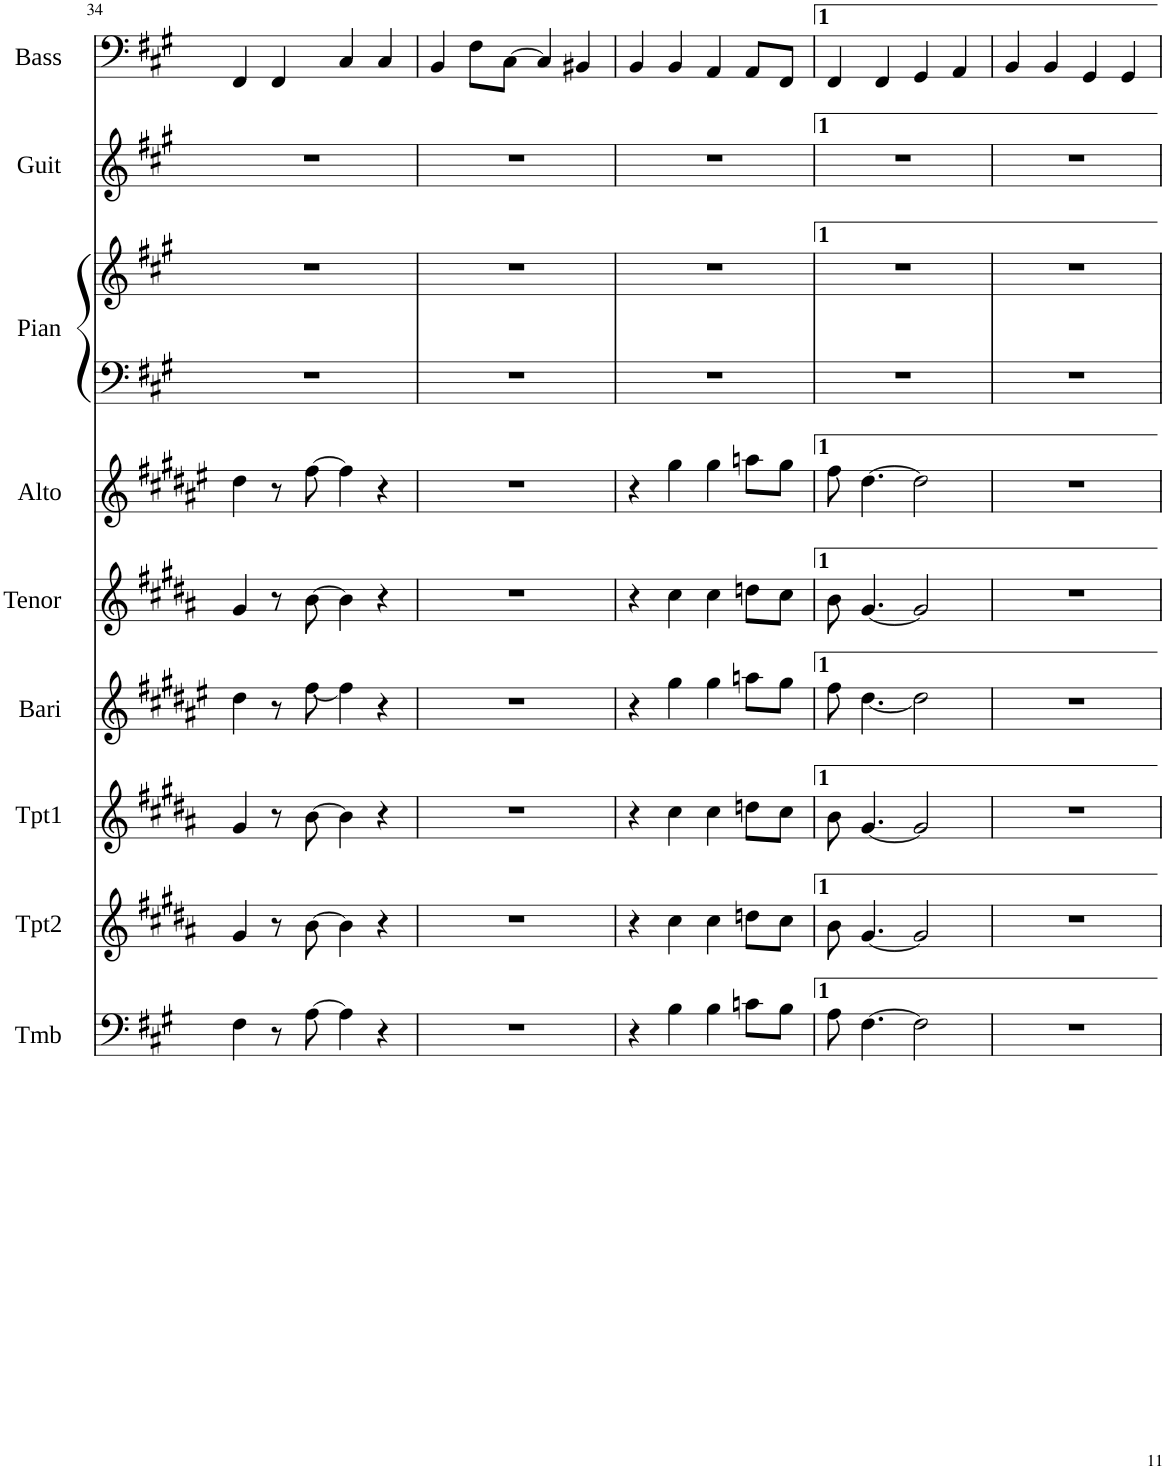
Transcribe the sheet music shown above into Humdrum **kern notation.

**kern	**kern	**kern	**kern	**kern	**kern	**kern	**kern	**kern	**kern
*part9	*part8	*part7	*part6	*part5	*part4	*part3	*part3	*part2	*part1
*staff10	*staff9	*staff8	*staff7	*staff6	*staff5	*staff4	*staff3	*staff2	*staff1
*I"Trombone	*I"Trumpet 2	*I"Trumpet 1	*I"Baritone Sax	*I"Tenor Sax	*I"Alto Sax	*I"Piano	*	*I"Guitar	*I"Bass
*I'Tmb	*I'Tpt2	*I'Tpt1	*I'Bari	*I'Tenor	*I'Alto	*I'Pian	*	*I'Guit	*I'Bass
!!LO:PB:g=z
*clefF4	*clefG2	*clefG2	*clefG2	*clefG2	*clefG2	*clefF4	*clefG2	*clefG2	*clefF4
*	*Trd8c14	*Trd8c14	*Trd-2c-3	*Trd1c2	*Trd5c9	*	*	*	*
*k[f#c#g#]	*k[f#c#g#d#a#]	*k[f#c#g#d#a#]	*k[f#c#g#d#a#e#]	*k[f#c#g#d#a#]	*k[f#c#g#d#a#e#]	*k[f#c#g#]	*k[f#c#g#]	*k[f#c#g#]	*k[f#c#g#]
*M4/4	*M4/4	*M4/4	*M4/4	*M4/4	*M4/4	*M4/4	*M4/4	*M4/4	*M4/4
=34	=34	=34	=34	=34	=34	=34	=34	=34	=34
*	*	*	*^	*	*	*	*	*	*
4F#\	4g#/	4g#/	4ryy	4dd#\	4g#/	4dd#\	1r	1r	1r	4FF#/
8r	8r	8r	8r	8ryy	8r	8r	.	.	.	4FF#/
[8A\	[8b\	[8b\	4.ryy	[8ff#\	[8b\	[8ff#\	.	.	.	.
4A\]	4b\]	4b\]	.	4ff#\]	4b\]	4ff#\]	.	.	.	4C#/
4r	4r	4r	4r	4ryy	4r	4r	.	.	.	4C#/
*	*	*	*v	*v	*	*	*	*	*	*
=35	=35	=35	=35	=35	=35	=35	=35	=35	=35
1r	1r	1r	1r	1r	1r	1r	1r	1r	4BB/
.	.	.	.	.	.	.	.	.	8F#\L
.	.	.	.	.	.	.	.	.	[8C#\J
.	.	.	.	.	.	.	.	.	4C#/]
.	.	.	.	.	.	.	.	.	4BB#X/
=36	=36	=36	=36	=36	=36	=36	=36	=36	=36
*	*	*	*^	*	*	*	*	*	*
4r	4r	4r	4r	4ryy	4r	4r	1r	1r	1r	4BB/
4B\	4cc#\	4cc#\	2.ryy	4gg#\	4cc#\	4gg#\	.	.	.	4BB/
4B\	4cc#\	4cc#\	.	4gg#\	4cc#\	4gg#\	.	.	.	4AA/
8cn\L	8ddn\L	8ddn\L	.	8aan\L	8ddn\L	8aan\L	.	.	.	8AA/L
8B\J	8cc#\J	8cc#\J	.	8gg#\J	8cc#\J	8gg#\J	.	.	.	8FF#/J
=37	=37	=37	=37	=37	=37	=37	=37	=37	=37	=37
8A\	8b\	8b\	1ryy	8ff#\	8b\	8ff#\	1r	1r	1r	4FF#/
[4.F#\	[4.g#/	[4.g#/	.	[4.dd#\	[4.g#/	[4.dd#\	.	.	.	.
.	.	.	.	.	.	.	.	.	.	4FF#/
2F#\]	2g#/]	2g#/]	.	2dd#\]	2g#/]	2dd#\]	.	.	.	4GG#/
.	.	.	.	.	.	.	.	.	.	4AA/
*	*	*	*v	*v	*	*	*	*	*	*
=38	=38	=38	=38	=38	=38	=38	=38	=38	=38
1r	1r	1r	1r	1r	1r	1r	1r	1r	4BB/
.	.	.	.	.	.	.	.	.	4BB/
.	.	.	.	.	.	.	.	.	4GG#/
.	.	.	.	.	.	.	.	.	4GG#/
=	=	=	=	=	=	=	=	=	=
*-	*-	*-	*-	*-	*-	*-	*-	*-	*-
